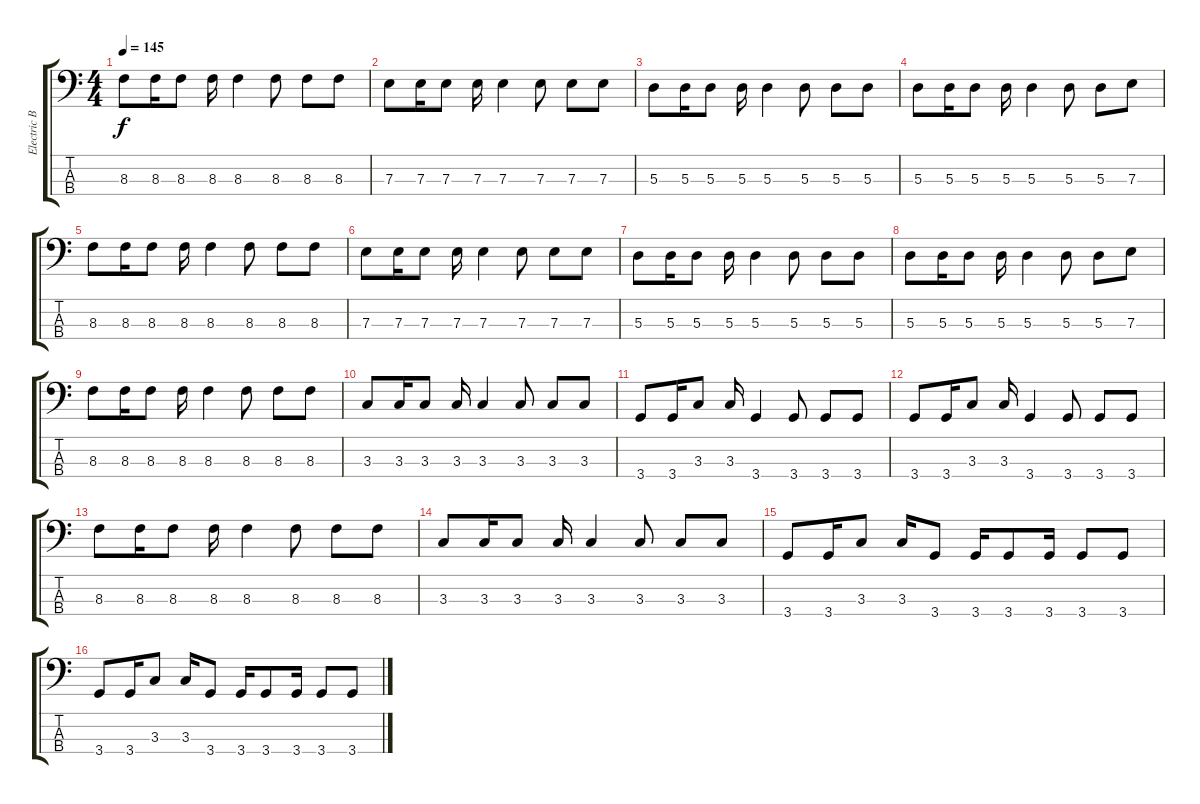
\track ("Electric Bass" "Electric B") {solo instrument electricbasspick}
\staff {score tabs}
\tuning (G2 D2 A1 E1) {hide}
\ts (4 4)
\tempo 145
\clef f4
\ks c
8.3.8{dy f} 8.3.16 8.3.8 8.3.16 8.3.4 8.3.8 8.3.8 8.3.8 |
7.3.8 7.3.16 7.3.8 7.3.16 7.3.4 7.3.8 7.3.8 7.3.8 |
5.3.8 5.3.16 5.3.8 5.3.16 5.3.4 5.3.8 5.3.8 5.3.8 |
5.3.8 5.3.16 5.3.8 5.3.16 5.3.4 5.3.8 5.3.8 7.3.8 |
8.3.8 8.3.16 8.3.8 8.3.16 8.3.4 8.3.8 8.3.8 8.3.8 |
7.3.8 7.3.16 7.3.8 7.3.16 7.3.4 7.3.8 7.3.8 7.3.8 |
5.3.8 5.3.16 5.3.8 5.3.16 5.3.4 5.3.8 5.3.8 5.3.8 |
5.3.8 5.3.16 5.3.8 5.3.16 5.3.4 5.3.8 5.3.8 7.3.8 |
8.3.8 8.3.16 8.3.8 8.3.16 8.3.4 8.3.8 8.3.8 8.3.8 |
3.3.8 3.3.16 3.3.8 3.3.16 3.3.4 3.3.8 3.3.8 3.3.8 |
3.4.8 3.4.16 3.3.8 3.3.16 3.4.4 3.4.8 3.4.8 3.4.8 |
3.4.8 3.4.16 3.3.8 3.3.16 3.4.4 3.4.8 3.4.8 3.4.8 |
8.3.8 8.3.16 8.3.8 8.3.16 8.3.4 8.3.8 8.3.8 8.3.8 |
3.3.8 3.3.16 3.3.8 3.3.16 3.3.4 3.3.8 3.3.8 3.3.8 |
3.4.8 3.4.16 3.3.8 3.3.16 3.4.8 3.4.16 3.4.8 3.4.16 3.4.8 3.4.8 |
3.4.8 3.4.16 3.3.8 3.3.16 3.4.8 3.4.16 3.4.8 3.4.16 3.4.8 3.4.8
